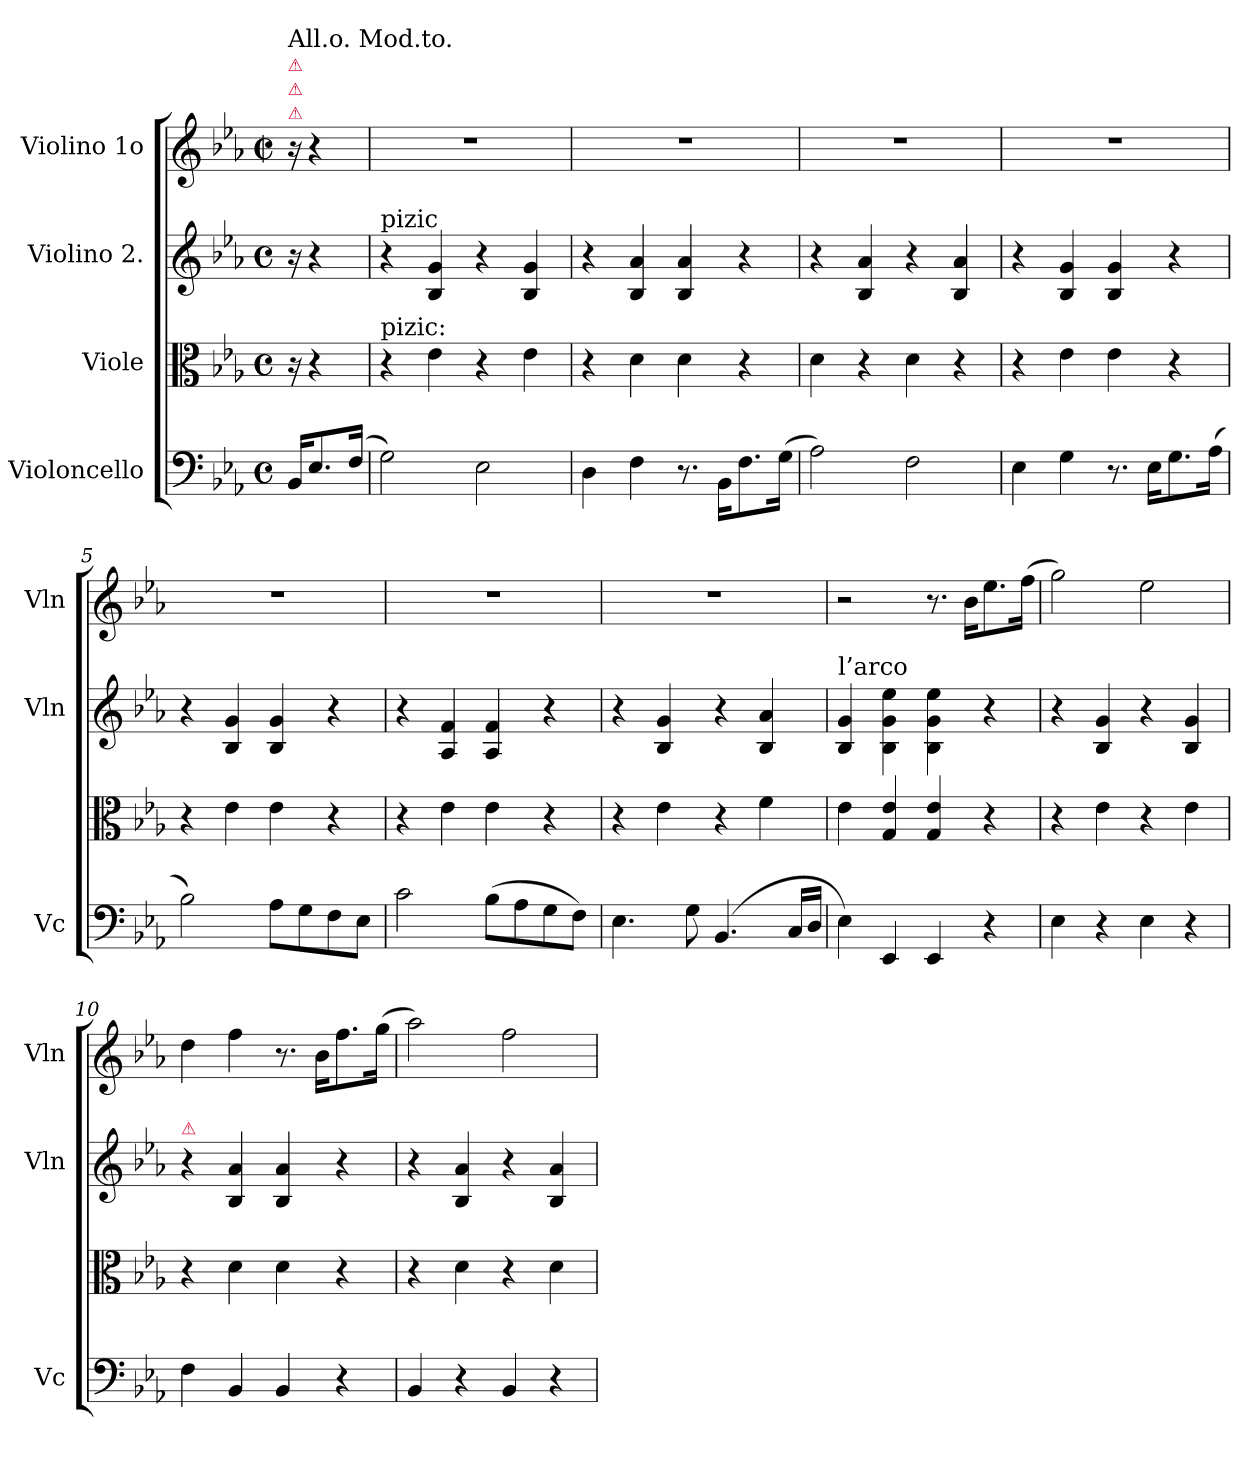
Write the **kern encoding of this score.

**kern	**kern	**kern	**kern
*part4	*part3	*part2	*part1
*staff4	*staff3	*staff2	*staff1
*I"Violoncello	*I"Viole	*I"Violino 2.	*I"Violino 1o
*I'Vc	*	*I'Vln	*I'Vln
*clefF4	*clefC3	*clefG2	*clefG2
*k[b-e-a-]	*k[b-e-a-]	*k[b-e-a-]	*k[b-e-a-]
*M4/4	*M4/4	*M4/4	*M4/4
*met(c)	*met(c)	*met(c)	*met(c|)
=	=	=	=
!	!	!	!LO:TX:a:color=crimson:t=⚠
!	!	!	!LO:TX:a:color=crimson:t=⚠
!	!	!	!LO:TX:a:color=crimson:t=⚠
!	!	!	!LO:TX:a:t=All.o. Mod.to.
16BB-/KL	16r	16r	16r
8.E-/	4r	4r	4r
(16F/Jk	.	.	.
=1	=1	=1	=1
!	!	!LO:TX:a:t=pizic	!
!	!LO:TX:a:t=pizic&colon;	!	!
2G\)	4r	4r	1r
.	4e-\	4B-/ 4g/	.
2E-\	4r	4r	.
.	4e-\	4B-/ 4g/	.
=2	=2	=2	=2
4D\	4r	4r	1r
4F\	4d\	4B-/ 4a-/	.
8.r	4d\	4B-/ 4a-/	.
16BB-\KL	.	.	.
8.F\	4r	4r	.
(16G\Jk	.	.	.
=3	=3	=3	=3
2A-\)	4d\	4r	1r
.	4r	4B-/ 4a-/	.
2F\	4d\	4r	.
.	4r	4B-/ 4a-/	.
=4	=4	=4	=4
4E-\	4r	4r	1r
4G\	4e-\	4B-/ 4g/	.
8.r	4e-\	4B-/ 4g/	.
16E-\KL	.	.	.
8.G\	4r	4r	.
(16A-\Jk	.	.	.
=5	=5	=5	=5
2B-\)	4r	4r	1r
.	4e-\	4B-/ 4g/	.
8A-\L	4e-\	4B-/ 4g/	.
8G\	.	.	.
8F\	4r	4r	.
8E-\J	.	.	.
=6	=6	=6	=6
2c\	4r	4r	1r
.	4e-\	4A-/ 4f/	.
(8B-\L	4e-\	4A-/ 4f/	.
8A-\	.	.	.
8G\	4r	4r	.
8F\J)	.	.	.
=7	=7	=7	=7
4.E-\	4r	4r	1r
.	4e-\	4B-/ 4g/	.
8G\	.	.	.
(4.BB-/	4r	4r	.
.	4f\	4B-/ 4a-/	.
16C/LL	.	.	.
16D/JJ	.	.	.
=8	=8	=8	=8
!	!	!LO:TX:a:t=l’arco	!
4E-\)	4e-\	4B-/ 4g/	2r
4EE-/	4G/ 4e-/	4B-\ 4g\ 4ee-\	.
4EE-/	4G/ 4e-/	4B-\ 4g\ 4ee-\	8.r
.	.	.	16b-\KL
4r	4r	4r	8.ee-\
.	.	.	(16ff\Jk
=9	=9	=9	=9
4E-\	4r	4r	2gg\)
4r	4e-\	4B-/ 4g/	.
4E-\	4r	4r	2ee-\
4r	4e-\	4B-/ 4g/	.
=10	=10	=10	=10
!	!	!LO:TX:a:color=crimson:t=⚠	!
4F\	4r	4r	4dd\
4BB-/	4d\	4B-/ 4a-/	4ff\
4BB-/	4d\	4B-/ 4a-/	8.r
.	.	.	16b-\KL
4r	4r	4r	8.ff\
.	.	.	(16gg\Jk
=11	=11	=11	=11
4BB-/	4r	4r	2aa-\)
4r	4d\	4B-/ 4a-/	.
4BB-/	4r	4r	2ff\
4r	4d\	4B-/ 4a-/	.
=	=	=	=
*-	*-	*-	*-
